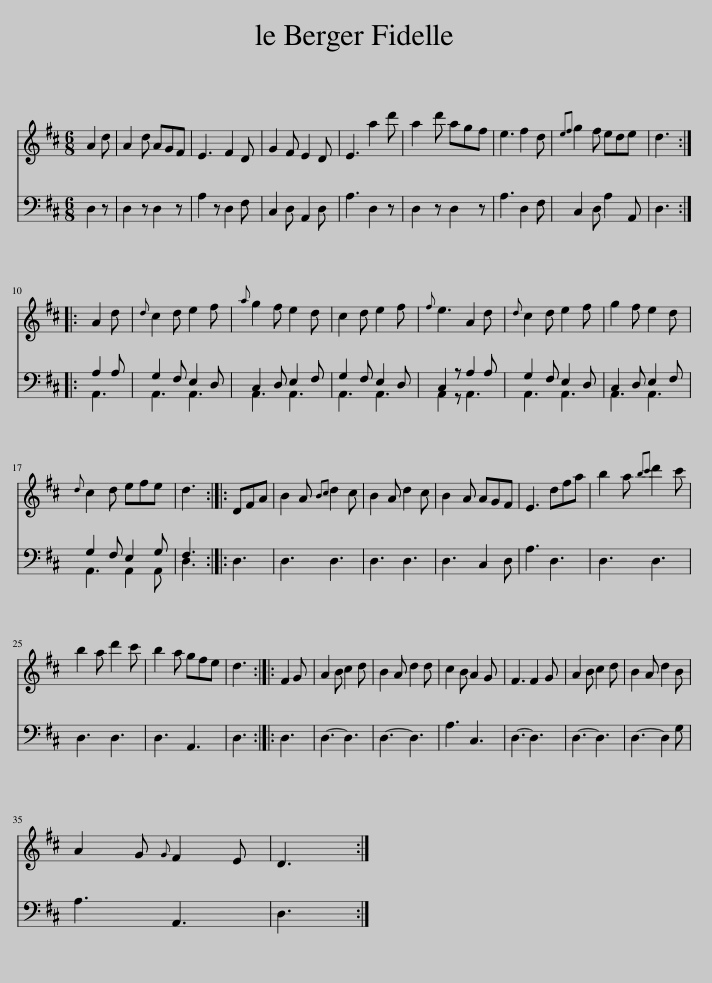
X:1
%%score 1 ( 2 3 )
L:1/8
M:6/8
I:linebreak $
K:D
V:1 treble
V:2 bass
V:3 bass
V:1
 A2 d | A2 d AGF | E3 F2 D | G2 F E2 D | E3 a2 d' | %5
 a2 d' agf | e3 f2 d |{ef} g2 f ede | d3 ::$ A2 d | %10
{d} c2 d e2 f |{a} g2 f e2 d | c2 d e2 f |{f} e3 A2 d |{d} c2 d e2 f | %15
 g2 f e2 d |${d} c2 d efe | d3 :: DFA | B2 A{Bc} d2 c | %20
 B2 A d2 c | B2 A AGF | E3 dfa | b2 a{bc'} d'2 c' |$ b2 a d'2 c' | %25
 b2 a gfe | d3 :: F2 G | A2 B c2 d | B2 A d2 d | %30
 c2 B A2 G | F3 F2 G | A2 B c2 d | B2 A d2 B |$ A2 G{G} F2 E | %35
 D3 :| %36
V:2
 D,2 z | D,2 z D,2 z | A,2 z D,2 F, | C,2 D, A,,2 D, | A,3 D,2 z | %5
 D,2 z D,2 z | A,3 D,2 F, | C,2 D, A,2 A,, | D,3 ::$ A,2 A, | %10
 G,2 F, E,2 D, | C,2 D, E,2 F, | G,2 F, E,2 D, | C,2 z A,2 A, | G,2 F, E,2 D, | %15
 C,2 D, E,2 F, |$ G,2 F, E,2 G, | F,3 :: D,3 | D,3 D,3 | %20
 D,3 D,3 | D,3 C,2 D, | A,3 D,3 | D,3 D,3 |$ D,3 D,3 | %25
 D,3 A,,3 | D,3 :: D,3 | D,3- D,3 | D,3- D,3 | %30
 A,3 C,3 | D,3- D,3 | D,3- D,3 | D,3- D,2 G, |$ A,3 A,,3 | %35
 D,3 :| %36
V:3
 x3 | x6 | x6 | x6 | x6 | %5
 x6 | x6 | x6 | x3 ::$ A,,3 | %10
 A,,3 A,,3 | A,,3 A,,3 | A,,3 A,,3 | A,,2 z A,,3 | A,,3 A,,3 | %15
 A,,3 A,,3 |$ A,,3 A,,2 A,, | D,3 :: x3 | x6 | %20
 x6 | x6 | x6 | x6 |$ x6 | %25
 x6 | x3 :: x3 | x6 | x6 | %30
 x6 | x6 | x6 | x6 |$ x6 | %35
 x3 :| %36
